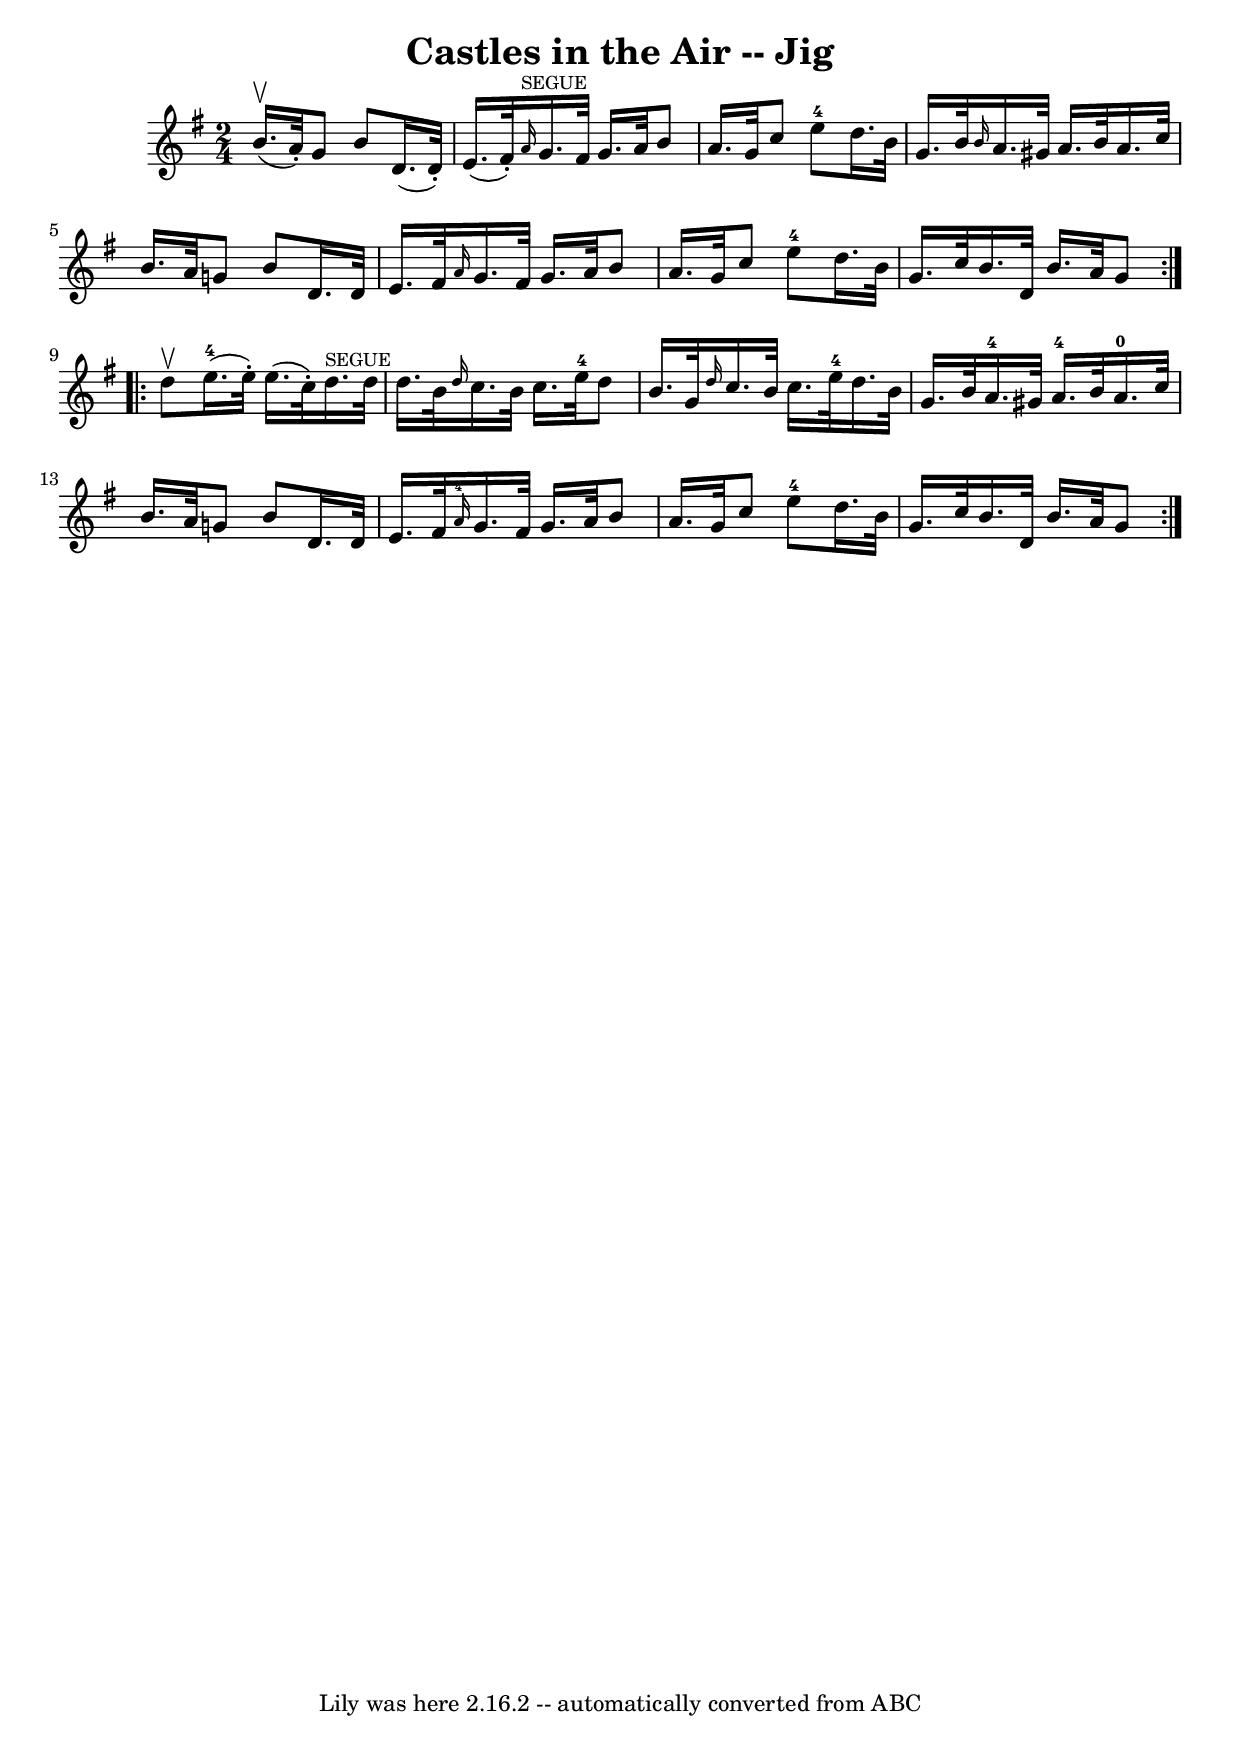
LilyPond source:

\version "2.16.2"
\include "Mammoth.ily"
\header {
  %% book = "Ryan's Mammoth Collection"
 crossRefNumber = "1"
 footnotes = "\\\\114 639"
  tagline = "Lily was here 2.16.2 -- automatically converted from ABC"
  title = "Castles in the Air -- Jig"

}
voicedefault =  {



  \repeat volta 2 {

    \time 2/4 
    \key g \major b'16.^\upbow(a'32-.)  |
 g'8 b'8 d'16. (d'32-.) e'16. (fis'32-.)    |
    \grace { a'16 
	    ^\segue  	   } g'16. fis'32 g'16. a'32 b'8 a'16. g'32      |
 c''8 e''8-4 d''16. b'32 g'16. b'32    |
    
    \grace { b'16  
	   } a'16. gis'32 a'16. b'32 a'16. c''32 b'16. a'32     |
 g'!8 b'8 d'16. d'32 e'16. fis'32    |
    \grace { a'16  
	   } g'16. fis'32 g'16. a'32 b'8 a'16. g'32     |
 c''8 e''8-4 d''16. b'32 g'16. c''32     |
 b'16. d'32 b'16. a'32 g'8  
  }     

  \repeat volta 2 { d''8^\upbow  |
 e''16.-4(e''32-.) e''16. (c''32-.) d''16.^\segue d''32 d''16. b'32      |
    \grace { d''16  
	   } c''16. b'32 c''16. e''32-4 d''8 b'16. g'32     |
    \grace { d''16  
	   } c''16. b'32 c''16. e''32-4 d''16. b'32 g'16. b'32     |
 a'16.-4 gis'32 a'16.-4 b'32 a'16.-0 c''32 b'16. a'32      |
 g'!8 b'8 d'16. d'32 e'16. fis'32    |
    
    \grace { a'16-4 
	   } g'16. fis'32 g'16. a'32 b'8 a'16. g'32     |
 c''8 e''8-4 d''16. b'32 g'16. c''32     |
 b'16. d'32 b'16. a'32 g'8    
  }   

}

\score{
  <<

    \context Staff="default"
    {
      \voicedefault 
      
    }

  >>
  \layout {
    
  }
  \midi {
  }

}
